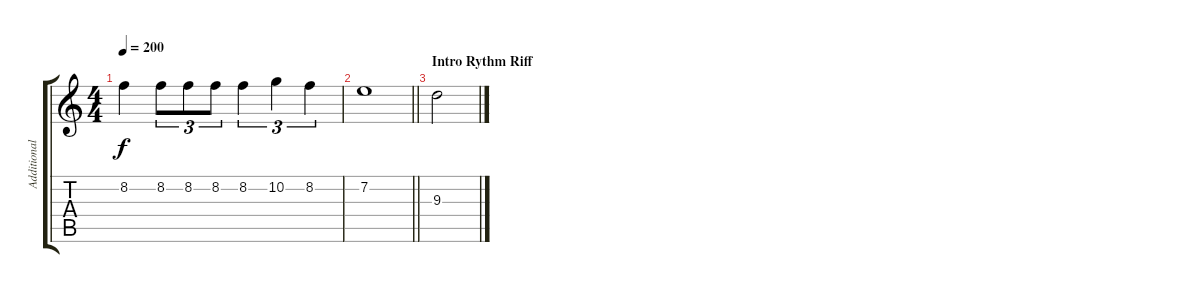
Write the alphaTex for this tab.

\track ("Additional Guitar 2" "Additional") {instrument distortionguitar}
\staff {score tabs}
\tuning (D4 A3 F3 C3 G2 D2) {hide}
\ts (4 4)
\tempo 200
\clef g2
\ks c
8.2.4{dy f} 8.2.8{tu (3 2)} 8.2.8{tu (3 2)} 8.2.8{tu (3 2)} 8.2.4{tu (3 2)} 10.2.4{tu (3 2)} 8.2.4{tu (3 2)} |
\barLineRight lightlight
7.2.1 |
\section ("" "Intro Rythm Riff")
9.3.2
